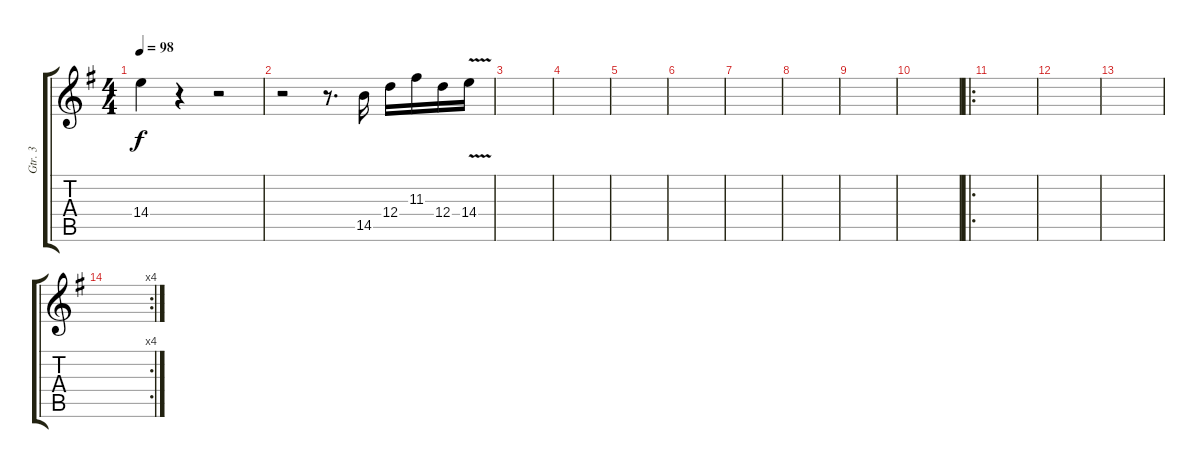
\track ("Gtr. 3" "Gtr. 3") {instrument distortionguitar}
\staff {score tabs}
\tuning (E4 B3 G3 D3 A2 E2) {hide}
\ts (4 4)
\tempo 98
\clef g2
\ks eminor
14.4{t}.4{dy f} r.4 r.2 |
r.2 r.8{d} 14.5.16 12.4.16 11.3.16 12.4.16 14.4{v}.16 |
|
|
|
|
|
|
|
|
\ro
|
|
|
\rc 4
